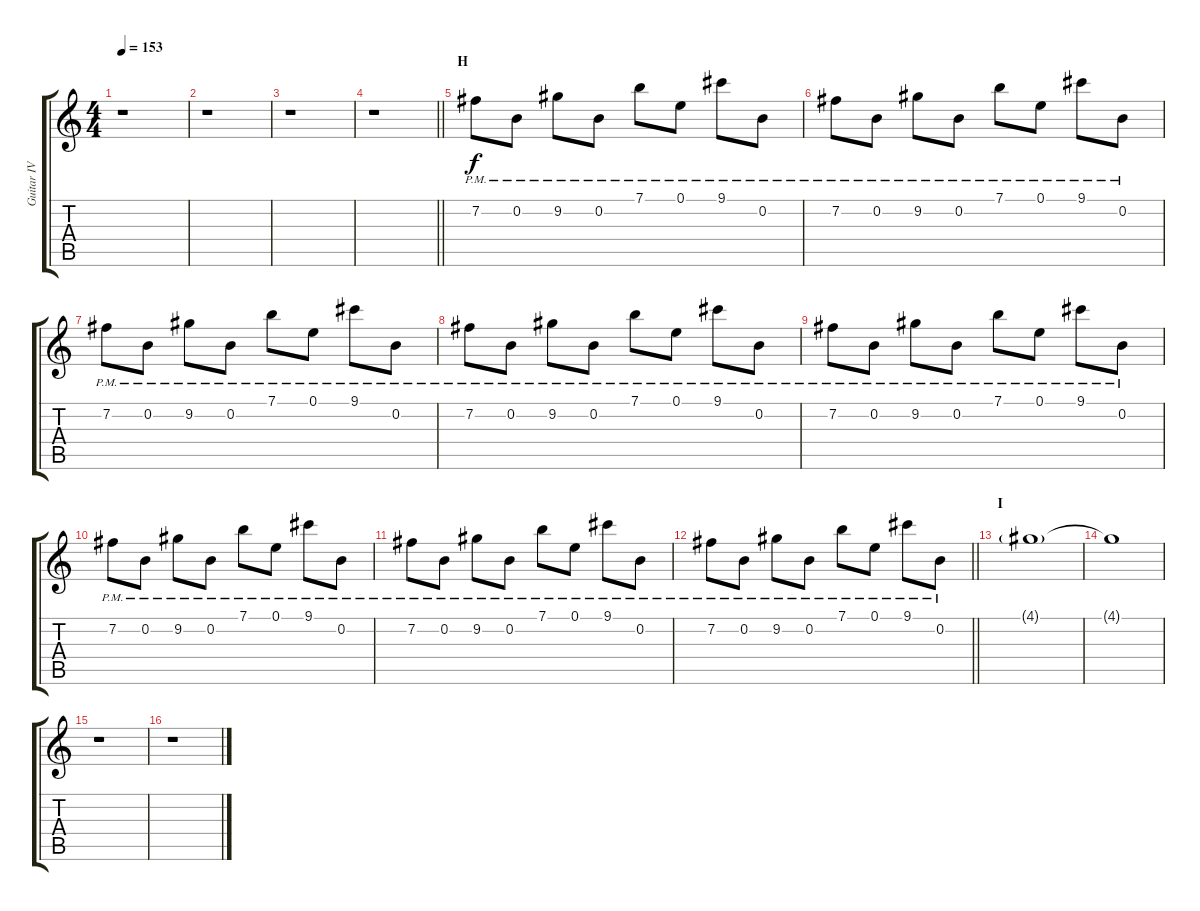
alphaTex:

\track ("Guitar IV" "Guitar IV") {instrument overdrivenguitar}
\staff {score tabs}
\tuning (E4 B3 G3 D3 A2 E2) {hide}
\ts (4 4)
\tempo 153
\clef g2
\ks c
r.1{dy f} |
r.1 |
r.1 |
\barLineRight lightlight
r.1 |
\section ("" "H")
7.2{pm}.8 0.2{pm}.8 9.2{pm}.8 0.2{pm}.8 7.1{pm}.8 0.1{pm}.8 9.1{pm}.8 0.2{pm}.8 |
7.2{pm}.8 0.2{pm}.8 9.2{pm}.8 0.2{pm}.8 7.1{pm}.8 0.1{pm}.8 9.1{pm}.8 0.2{pm}.8 |
7.2{pm}.8 0.2{pm}.8 9.2{pm}.8 0.2{pm}.8 7.1{pm}.8 0.1{pm}.8 9.1{pm}.8 0.2{pm}.8 |
7.2{pm}.8 0.2{pm}.8 9.2{pm}.8 0.2{pm}.8 7.1{pm}.8 0.1{pm}.8 9.1{pm}.8 0.2{pm}.8 |
7.2{pm}.8 0.2{pm}.8 9.2{pm}.8 0.2{pm}.8 7.1{pm}.8 0.1{pm}.8 9.1{pm}.8 0.2{pm}.8 |
7.2{pm}.8 0.2{pm}.8 9.2{pm}.8 0.2{pm}.8 7.1{pm}.8 0.1{pm}.8 9.1{pm}.8 0.2{pm}.8 |
7.2{pm}.8 0.2{pm}.8 9.2{pm}.8 0.2{pm}.8 7.1{pm}.8 0.1{pm}.8 9.1{pm}.8 0.2{pm}.8 |
\barLineRight lightlight
7.2{pm}.8 0.2{pm}.8 9.2{pm}.8 0.2{pm}.8 7.1{pm}.8 0.1{pm}.8 9.1{pm}.8 0.2{pm}.8 |
\section ("" "I")
4.1{g}.1 |
4.1{t}.1 |
r.1 |
r.1
